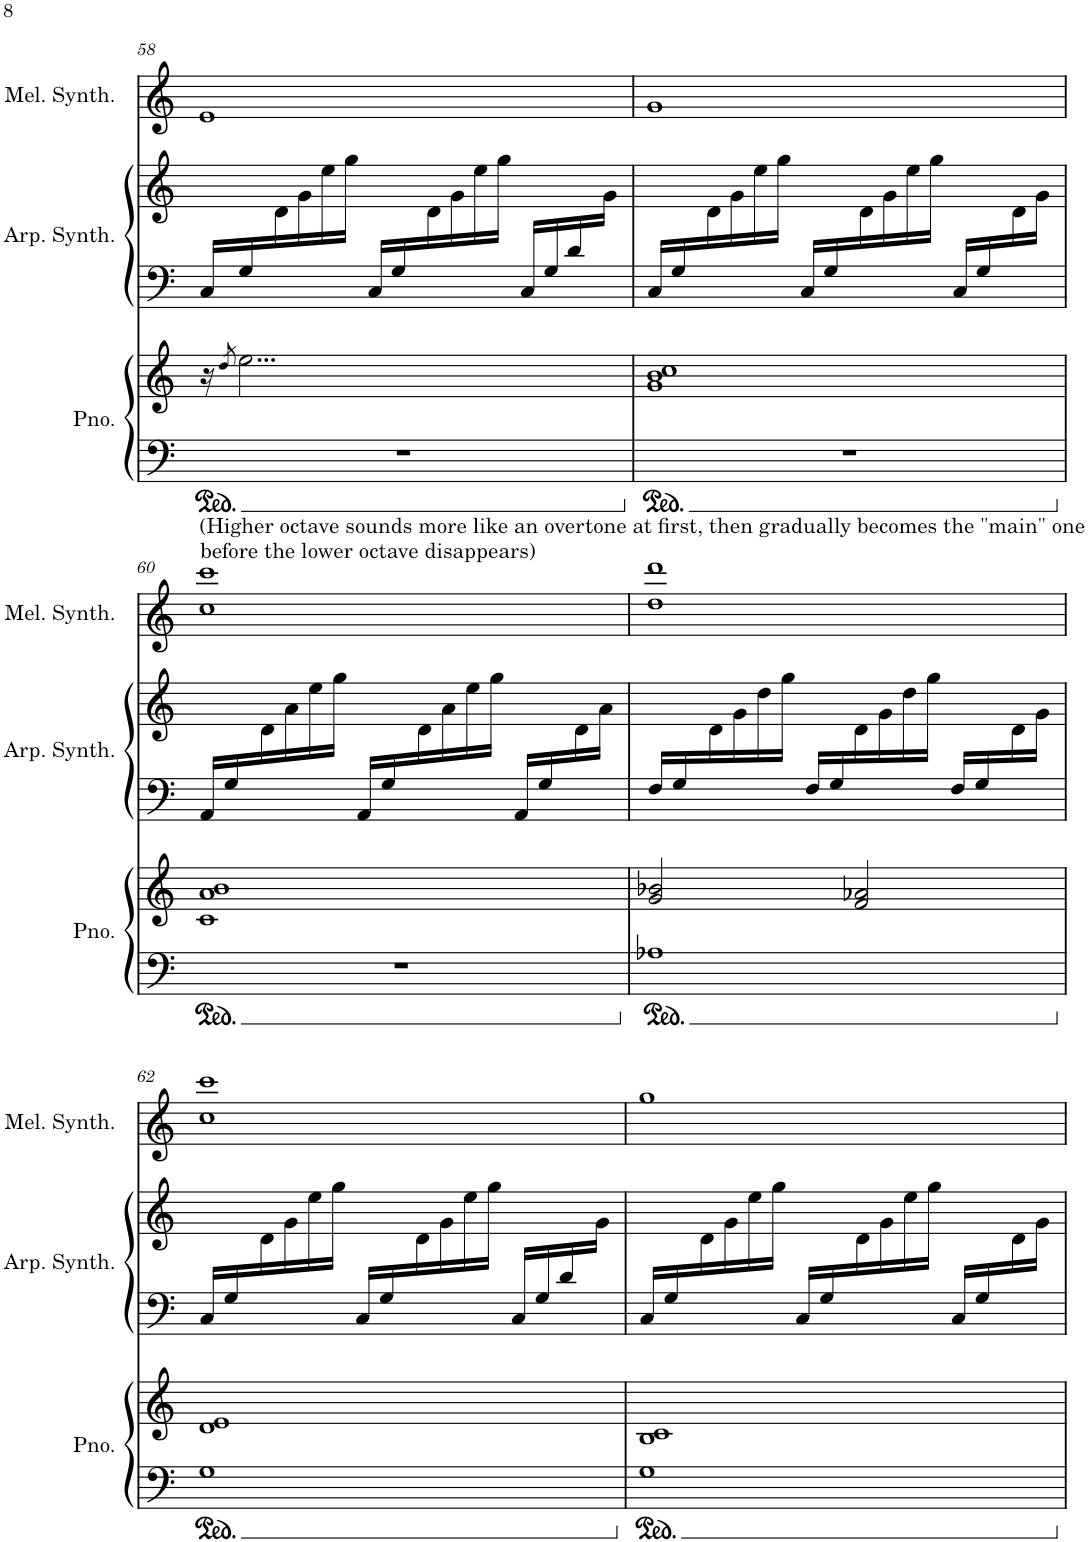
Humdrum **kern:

**kern	**kern	**kern	**kern	**kern
*part3	*part3	*part2	*part2	*part1
*staff5	*staff4	*staff3	*staff2	*staff1
*I"Piano	*	*I"Arpeggio Synthesizer	*	*I"Melody Synthesizer
*I'Pno.	*	*I'Arp. Synth.	*	*I'Mel. Synth.
!!LO:PB:g=z
*clefF4	*clefG2	*clefF4	*clefG2	*clefG2
*k[]	*k[]	*k[]	*k[]	*k[]
*M4/4	*M4/4	*M4/4	*M4/4	*M4/4
=58	=58	=58	=58	=58
*	*	*^	*	*
1r	16r	16C/LL	1ryy	8ryy	1e
.	8qdd/	.	.	.	.
.	2...ee\	16G/	.	.	.
.	.	4ryy	.	16d\	.
.	.	.	.	16g\	.
.	.	.	.	16ee\	.
.	.	.	.	16gg\JJ	.
.	.	16C/LL	.	8ryy	.
.	.	16G/	.	.	.
.	.	4ryy	.	16d\	.
.	.	.	.	16g\	.
.	.	.	.	16ee\	.
.	.	.	.	16gg\JJ	.
.	.	16C/LL	.	8.ryy	.
.	.	16G/	.	.	.
.	.	16d/	.	.	.
.	.	16ryy	.	16g\JJ	.
=59	=59	=59	=59	=59	=59
1r	1g 1b 1cc	16C/LL	1ryy	8ryy	1g
.	.	16G/	.	.	.
.	.	4ryy	.	16d\	.
.	.	.	.	16g\	.
.	.	.	.	16ee\	.
.	.	.	.	16gg\JJ	.
.	.	16C/LL	.	8ryy	.
.	.	16G/	.	.	.
.	.	4ryy	.	16d\	.
.	.	.	.	16g\	.
.	.	.	.	16ee\	.
.	.	.	.	16gg\JJ	.
.	.	16C/LL	.	8ryy	.
.	.	16G/	.	.	.
.	.	8ryy	.	16d\	.
.	.	.	.	16g\JJ	.
!!LO:LB:g=z
=60	=60	=60	=60	=60	=60
!	!	!	!	!	!LO:TX:a:t=(Higher octave sounds more like an overtone at first, then gradually becomes the "main" one
!	!	!	!	!	!LO:TX:a:t=before the lower octave disappears)
1r	1c 1a 1b	16AA/LL	1ryy	8ryy	1cc 1ccc
.	.	16G/	.	.	.
.	.	4ryy	.	16d\	.
.	.	.	.	16a\	.
.	.	.	.	16ee\	.
.	.	.	.	16gg\JJ	.
.	.	16AA/LL	.	8ryy	.
.	.	16G/	.	.	.
.	.	4ryy	.	16d\	.
.	.	.	.	16a\	.
.	.	.	.	16ee\	.
.	.	.	.	16gg\JJ	.
.	.	16AA/LL	.	8ryy	.
.	.	16G/	.	.	.
.	.	8ryy	.	16d\	.
.	.	.	.	16a\JJ	.
=61	=61	=61	=61	=61	=61
1A-X	2g/ 2b-X/	16F/LL	1ryy	8ryy	1dd 1ddd
.	.	16G/	.	.	.
.	.	4ryy	.	16d\	.
.	.	.	.	16g\	.
.	.	.	.	16dd\	.
.	.	.	.	16gg\JJ	.
.	.	16F/LL	.	8ryy	.
.	.	16G/	.	.	.
.	2f/ 2a-X/	4ryy	.	16d\	.
.	.	.	.	16g\	.
.	.	.	.	16dd\	.
.	.	.	.	16gg\JJ	.
.	.	16F/LL	.	8ryy	.
.	.	16G/	.	.	.
.	.	8ryy	.	16d\	.
.	.	.	.	16g\JJ	.
!!LO:LB:g=z
=62	=62	=62	=62	=62	=62
1G	1d 1e	16C/LL	1ryy	8ryy	1cc 1ccc
.	.	16G/	.	.	.
.	.	4ryy	.	16d\	.
.	.	.	.	16g\	.
.	.	.	.	16ee\	.
.	.	.	.	16gg\JJ	.
.	.	16C/LL	.	8ryy	.
.	.	16G/	.	.	.
.	.	4ryy	.	16d\	.
.	.	.	.	16g\	.
.	.	.	.	16ee\	.
.	.	.	.	16gg\JJ	.
.	.	16C/LL	.	8.ryy	.
.	.	16G/	.	.	.
.	.	16d/	.	.	.
.	.	16ryy	.	16g\JJ	.
=63	=63	=63	=63	=63	=63
1G	1B 1c	16C/LL	1ryy	8ryy	1gg
.	.	16G/	.	.	.
.	.	4ryy	.	16d\	.
.	.	.	.	16g\	.
.	.	.	.	16ee\	.
.	.	.	.	16gg\JJ	.
.	.	16C/LL	.	8ryy	.
.	.	16G/	.	.	.
.	.	4ryy	.	16d\	.
.	.	.	.	16g\	.
.	.	.	.	16ee\	.
.	.	.	.	16gg\JJ	.
.	.	16C/LL	.	8ryy	.
.	.	16G/	.	.	.
.	.	8ryy	.	16d\	.
.	.	.	.	16g\JJ	.
*	*	*v	*v	*	*
=	=	=	=	=
*-	*-	*-	*-	*-
